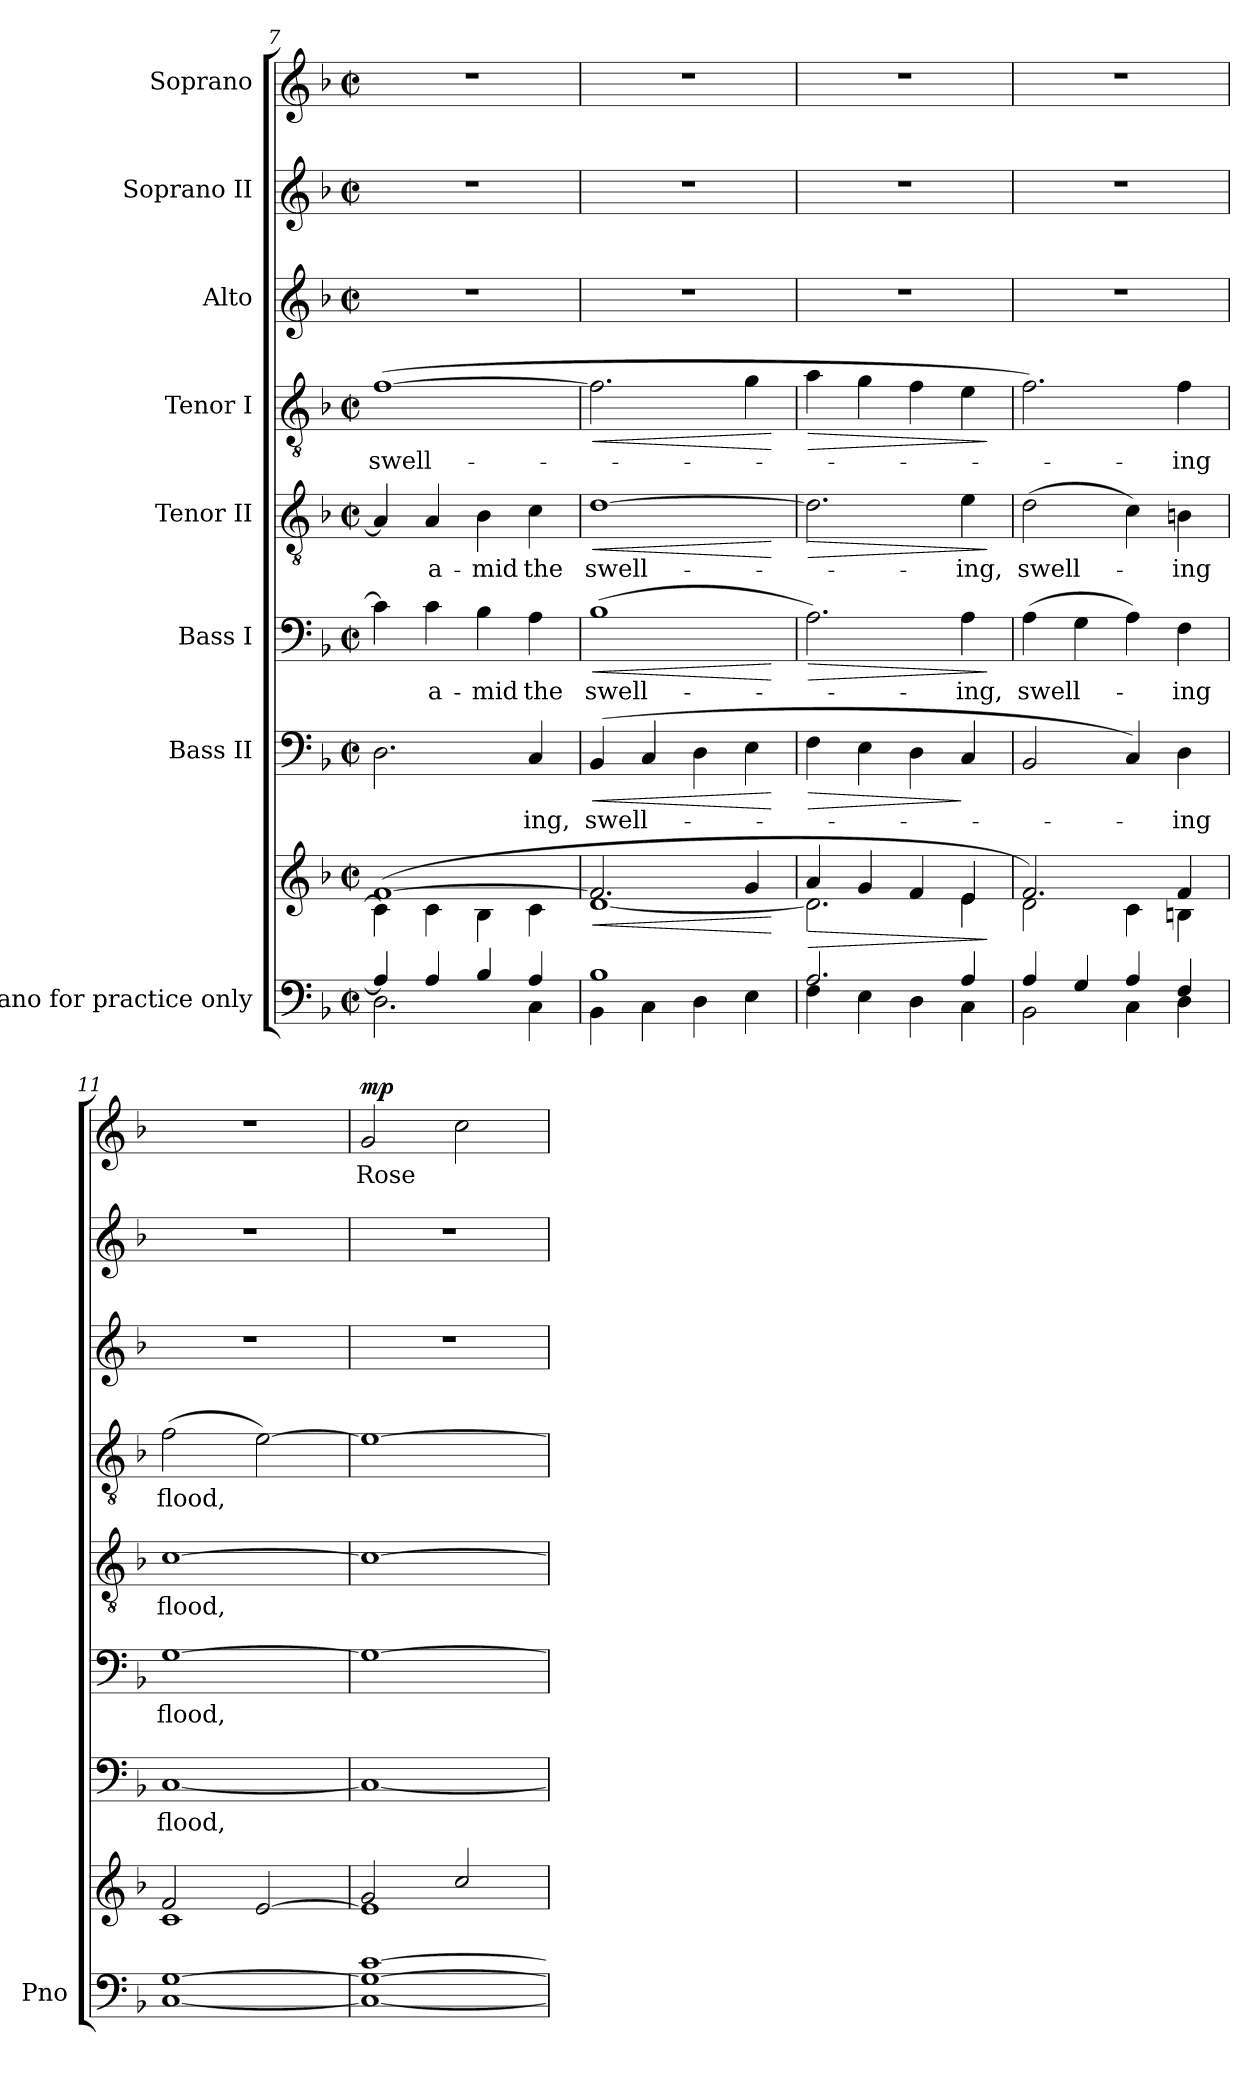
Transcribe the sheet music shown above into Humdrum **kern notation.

**kern	**kern	**dynam	**kern	**text	**dynam	**kern	**text	**dynam	**kern	**text	**dynam	**kern	**text	**dynam	**kern	**kern	**kern	**text	**dynam
*part8	*part8	*part8	*part7	*part7	*part7	*part6	*part6	*part6	*part5	*part5	*part5	*part4	*part4	*part4	*part3	*part2	*part1	*part1	*part1
*staff9	*staff8	*staff8/9	*staff7	*staff7	*staff7	*staff6	*staff6	*staff6	*staff5	*staff5	*staff5	*staff4	*staff4	*staff4	*staff3	*staff2	*staff1	*staff1	*staff1
*I"Piano for practice only	*	*	*I"Bass II	*	*	*I"Bass I	*	*	*I"Tenor II	*	*	*I"Tenor I	*	*	*I"Alto	*I"Soprano II	*I"Soprano	*	*
*I'Pno	*	*	*	*	*	*	*	*	*	*	*	*	*	*	*	*	*	*	*
*clefF4	*clefG2	*	*clefF4	*	*	*clefF4	*	*	*clefGv2	*	*	*clefGv2	*	*	*clefG2	*clefG2	*clefG2	*	*
*k[b-]	*k[b-]	*	*k[b-]	*	*	*k[b-]	*	*	*k[b-]	*	*	*k[b-]	*	*	*k[b-]	*k[b-]	*k[b-]	*	*
*M2/2	*M2/2	*	*M2/2	*	*	*M2/2	*	*	*M2/2	*	*	*M2/2	*	*	*M2/2	*M2/2	*M2/2	*	*
*met(c|)	*met(c|)	*	*met(c|)	*	*	*met(c|)	*	*	*met(c|)	*	*	*met(c|)	*	*	*met(c|)	*met(c|)	*met(c|)	*	*
=7	=7	=7	=7	=7	=7	=7	=7	=7	=7	=7	=7	=7	=7	=7	=7	=7	=7	=7	=7
*^	*^	*	*	*	*	*	*	*	*	*	*	*	*	*	*	*	*	*	*
!	!	!	!	!	!	!	!	!	!	!	!	!	!	!	!LO:LY:b	!	!	!	!	!	!
4A/]	2.D\	([1f	4c\]	.	2.D\	.	.	4c\]	.	.	4A/]	.	.	([1f	swell-	.	1r	1r	1r	.	.
!	!	!	!	!	!	!	!	!	!LO:LY:b	!	!	!LO:LY:b	!	!	!	!	!	!	!	!	!
4A/	.	.	4c\	.	.	.	.	4c\	a-	.	4A/	a-	.	.	.	.	.	.	.	.	.
!	!	!	!	!	!	!	!	!	!LO:LY:b	!	!	!LO:LY:b	!	!	!	!	!	!	!	!	!
4B-/	.	.	4B-\	.	.	.	.	4B-\	-mid	.	4B-\	-mid	.	.	.	.	.	.	.	.	.
!	!	!	!	!	!	!LO:LY:b	!	!	!LO:LY:b	!	!	!LO:LY:b	!	!	!	!	!	!	!	!	!
4A/	4C\	.	4c\	.	4C/	-ing,	.	4A\	the	.	4c\	the	.	.	.	.	.	.	.	.	.
=8	=8	=8	=8	=8	=8	=8	=8	=8	=8	=8	=8	=8	=8	=8	=8	=8	=8	=8	=8	=8	=8
!	!	!	!	!LO:HP:b	!	!LO:LY:b	!LO:HP:b	!	!LO:LY:b	!LO:HP:b	!	!LO:LY:b	!LO:HP:b	!	!	!LO:HP:b	!	!	!	!	!
1B-	4BB-\	2.f/]	[1d	<	(4BB-/	swell-	<	(1B-	swell-	<	[1d	swell-	<	2.f\]	.	<	1r	1r	1r	.	.
.	4C\	.	.	.	4C/	.	.	.	.	.	.	.	.	.	.	.	.	.	.	.	.
.	4D\	.	.	.	4D\	.	.	.	.	.	.	.	.	.	.	.	.	.	.	.	.
.	4E\	4g/	.	.	4E\	.	.	.	.	.	.	.	.	4g\	.	.	.	.	.	.	.
*v	*v	*	*	*	*	*	*	*	*	*	*	*	*	*	*	*	*	*	*	*	*
*	*v	*v	*	*	*	*	*	*	*	*	*	*	*	*	*	*	*	*	*	*
.	.	[	.	.	[	.	.	[	.	.	[	.	.	[	.	.	.	.	.
=9	=9	=9	=9	=9	=9	=9	=9	=9	=9	=9	=9	=9	=9	=9	=9	=9	=9	=9	=9
*^	*	*	*	*	*	*	*	*	*	*	*	*	*	*	*	*	*	*	*
!	!	!	!LO:HP:b	!	!	!LO:HP:b	!	!	!LO:HP:b	!	!	!LO:HP:b	!	!	!LO:HP:b	!	!	!	!	!
*	*	*^	*	*	*	*	*	*	*	*	*	*	*	*	*	*	*	*	*	*
2.A/	4F\	4a/	2.d\]	>	4F\	.	>	2.A\)	.	>	2.d\]	.	>	4a\	.	>	1r	1r	1r	.	.
.	4E\	4g/	.	.	4E\	.	.	.	.	.	.	.	.	4g\	.	.	.	.	.	.	.
.	4D\	4f/	.	.	4D\	.	.	.	.	.	.	.	.	4f\	.	.	.	.	.	.	.
!	!	!	!	!	!	!	!	!	!LO:LY:b	!	!	!LO:LY:b	!	!	!	!	!	!	!	!	!
4A/	4C\	4e/	4e\	.	4C/	.	]	4A\	-ing,	.	4e\	-ing,	.	4e\	.	.	.	.	.	.	.
*v	*v	*	*	*	*	*	*	*	*	*	*	*	*	*	*	*	*	*	*	*	*
*	*v	*v	*	*	*	*	*	*	*	*	*	*	*	*	*	*	*	*	*	*
.	.	]	.	.	.	.	.	]	.	.	]	.	.	]	.	.	.	.	.
=10	=10	=10	=10	=10	=10	=10	=10	=10	=10	=10	=10	=10	=10	=10	=10	=10	=10	=10	=10
*^	*^	*	*	*	*	*	*	*	*	*	*	*	*	*	*	*	*	*	*
!	!	!	!	!	!	!	!	!	!LO:LY:b	!	!	!LO:LY:b	!	!	!	!	!	!	!	!	!
4A/	2BB-\	2.f/)	2d\	.	2BB-/	.	.	(4A\	swell-	.	(2d\	swell-	.	2.f\)	.	.	1r	1r	1r	.	.
4G/	.	.	.	.	.	.	.	4G\	.	.	.	.	.	.	.	.	.	.	.	.	.
4A/	4C\	.	4c\	.	4C/)	.	.	4A\)	.	.	4c\)	.	.	.	.	.	.	.	.	.	.
!	!	!	!	!	!	!LO:LY:b	!	!	!LO:LY:b	!	!	!LO:LY:b	!	!	!LO:LY:b	!	!	!	!	!	!
4F/	4D\	4f/	4Bn\	.	4D\	-ing	.	4F\	-ing	.	4Bn\	-ing	.	4f\	-ing	.	.	.	.	.	.
=11	=11	=11	=11	=11	=11	=11	=11	=11	=11	=11	=11	=11	=11	=11	=11	=11	=11	=11	=11	=11	=11
!	!	!	!	!	!	!LO:LY:b	!	!	!LO:LY:b	!	!	!LO:LY:b	!	!	!LO:LY:b	!	!	!	!	!	!
[<1G	[1C	2f/	(>1c	.	[1C	flood,	.	[1G	flood,	.	[1c	flood,	.	(2f\	flood,	.	1r	1r	1r	.	.
.	.	[<2e/	.	.	.	.	.	.	.	.	.	.	.	[2e\)	.	.	.	.	.	.	.
=12	=12	=12	=12	=12	=12	=12	=12	=12	=12	=12	=12	=12	=12	=12	=12	=12	=12	=12	=12	=12	=12
!	!	!	!	!	!	!	!	!	!	!	!	!	!	!	!	!	!	!	!	!LO:LY:b	!LO:DY:a
1G_ [1c)	1C_	2g/	1e]	.	1C_	.	.	1G_	.	.	1c_	.	.	1e_	.	.	1r	1r	2g/	Rose	mp
.	.	2cc/	.	.	.	.	.	.	.	.	.	.	.	.	.	.	.	.	2cc\	.	.
*v	*v	*	*	*	*	*	*	*	*	*	*	*	*	*	*	*	*	*	*	*	*
*	*v	*v	*	*	*	*	*	*	*	*	*	*	*	*	*	*	*	*	*	*
=	=	=	=	=	=	=	=	=	=	=	=	=	=	=	=	=	=	=	=
*-	*-	*-	*-	*-	*-	*-	*-	*-	*-	*-	*-	*-	*-	*-	*-	*-	*-	*-	*-
